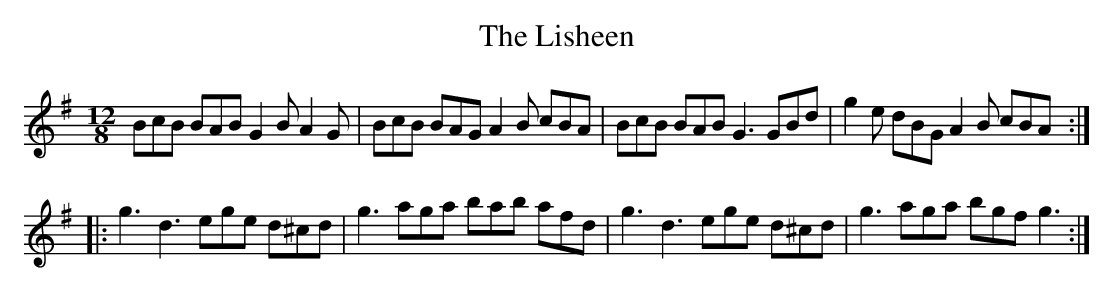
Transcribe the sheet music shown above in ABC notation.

X:1
T:Lisheen, The
M:12/8
K:GMaj
BcB BAB G2B A2G|BcB BAG A2B cBA|BcB BAB G3 GBd|g2e dBG A2B cBA:|*
|:g3 d3 ege d^cd|g3 aga bab afd|g3 d3 ege d^cd|g3 aga bgf g3:|**
